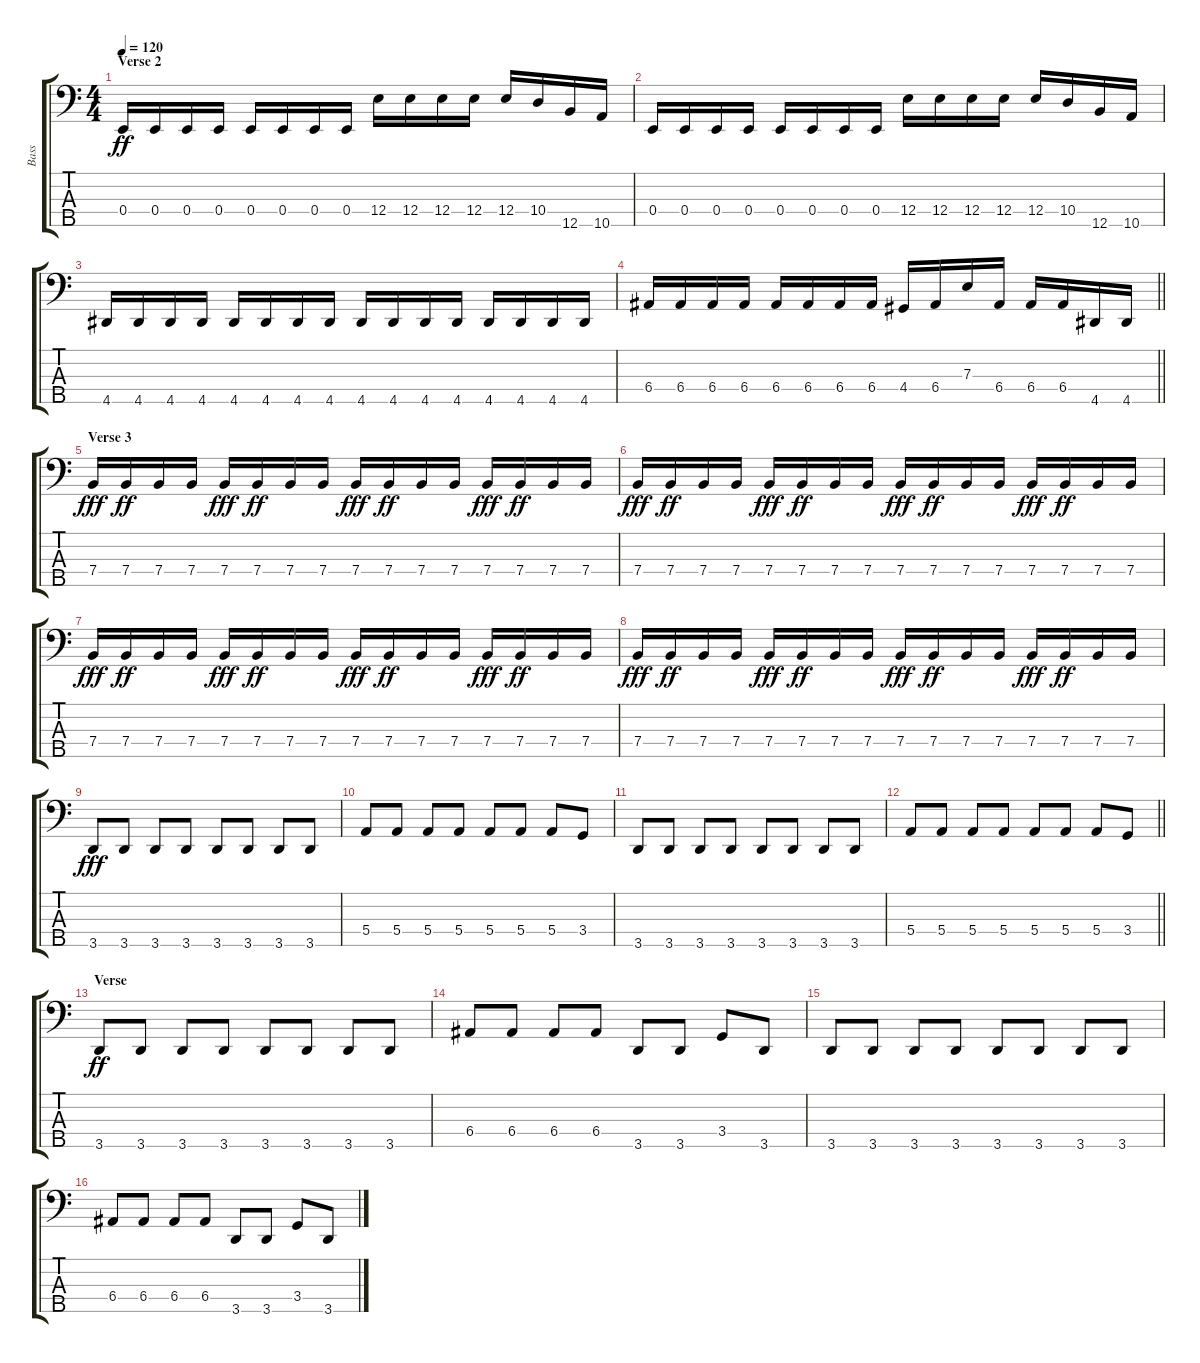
\track ("Bass" "Bass") {instrument electricbasspick}
\staff {score tabs}
\tuning (G2 D2 A1 E1 B0) {hide}
\ts (4 4)
\section ("" "Verse 2")
\tempo 120
\clef f4
\ks c
0.4.16{dy ff} 0.4.16 0.4.16 0.4.16 0.4.16 0.4.16 0.4.16 0.4.16 12.4.16 12.4.16 12.4.16 12.4.16 12.4.16 10.4.16 12.5.16 10.5.16 |
0.4.16 0.4.16 0.4.16 0.4.16 0.4.16 0.4.16 0.4.16 0.4.16 12.4.16 12.4.16 12.4.16 12.4.16 12.4.16 10.4.16 12.5.16 10.5.16 |
4.5.16 4.5.16 4.5.16 4.5.16 4.5.16 4.5.16 4.5.16 4.5.16 4.5.16 4.5.16 4.5.16 4.5.16 4.5.16 4.5.16 4.5.16 4.5.16 |
\barLineRight lightlight
6.4.16 6.4.16 6.4.16 6.4.16 6.4.16 6.4.16 6.4.16 6.4.16 4.4.16 6.4.16 7.3.16 6.4.16 6.4.16 6.4.16 4.5.16 4.5.16 |
\section ("" "Verse 3")
7.4.16{dy fff} 7.4.16{dy ff} 7.4.16 7.4.16 7.4.16{dy fff} 7.4.16{dy ff} 7.4.16 7.4.16 7.4.16{dy fff} 7.4.16{dy ff} 7.4.16 7.4.16 7.4.16{dy fff} 7.4.16{dy ff} 7.4.16 7.4.16 |
7.4.16{dy fff} 7.4.16{dy ff} 7.4.16 7.4.16 7.4.16{dy fff} 7.4.16{dy ff} 7.4.16 7.4.16 7.4.16{dy fff} 7.4.16{dy ff} 7.4.16 7.4.16 7.4.16{dy fff} 7.4.16{dy ff} 7.4.16 7.4.16 |
7.4.16{dy fff} 7.4.16{dy ff} 7.4.16 7.4.16 7.4.16{dy fff} 7.4.16{dy ff} 7.4.16 7.4.16 7.4.16{dy fff} 7.4.16{dy ff} 7.4.16 7.4.16 7.4.16{dy fff} 7.4.16{dy ff} 7.4.16 7.4.16 |
7.4.16{dy fff} 7.4.16{dy ff} 7.4.16 7.4.16 7.4.16{dy fff} 7.4.16{dy ff} 7.4.16 7.4.16 7.4.16{dy fff} 7.4.16{dy ff} 7.4.16 7.4.16 7.4.16{dy fff} 7.4.16{dy ff} 7.4.16 7.4.16 |
3.5.8{dy fff} 3.5.8 3.5.8 3.5.8 3.5.8 3.5.8 3.5.8 3.5.8 |
5.4.8 5.4.8 5.4.8 5.4.8 5.4.8 5.4.8 5.4.8 3.4.8 |
3.5.8 3.5.8 3.5.8 3.5.8 3.5.8 3.5.8 3.5.8 3.5.8 |
\barLineRight lightlight
5.4.8 5.4.8 5.4.8 5.4.8 5.4.8 5.4.8 5.4.8 3.4.8 |
\section ("" "Verse")
3.5.8{dy ff} 3.5.8 3.5.8 3.5.8 3.5.8 3.5.8 3.5.8 3.5.8 |
6.4.8 6.4.8 6.4.8 6.4.8 3.5.8 3.5.8 3.4.8 3.5.8 |
3.5.8 3.5.8 3.5.8 3.5.8 3.5.8 3.5.8 3.5.8 3.5.8 |
6.4.8 6.4.8 6.4.8 6.4.8 3.5.8 3.5.8 3.4.8 3.5.8
